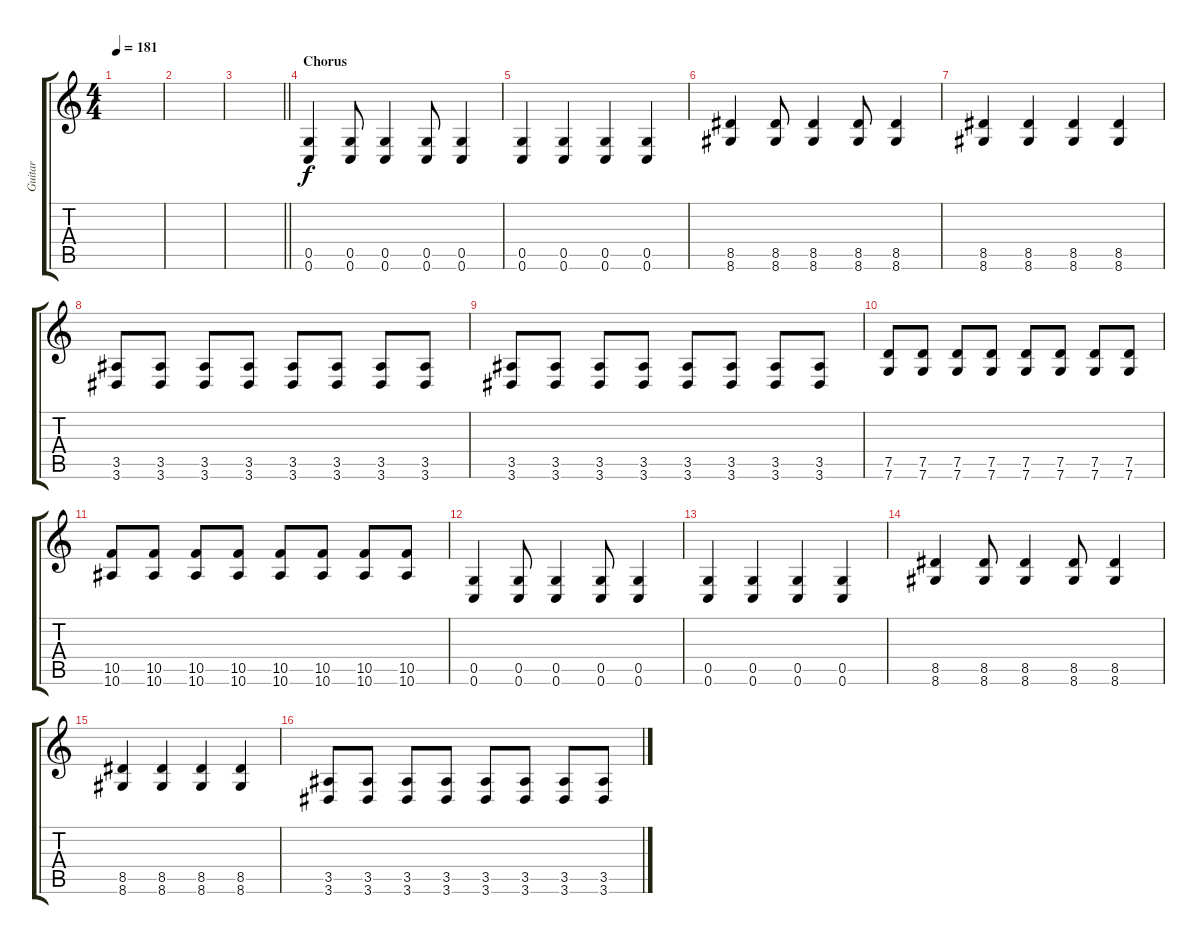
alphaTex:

\track ("Guitar" "Guitar") {instrument distortionguitar}
\staff {score tabs}
\tuning (D4 A3 F3 C3 G2 C2) {hide}
\ts (4 4)
\tempo 181
\clef g2
\ks c
|
|
\barLineRight lightlight
|
\section ("" "Chorus")
(0.5 0.6).4 (0.5 0.6).8 (0.5 0.6).4 (0.5 0.6).8 (0.5 0.6).4 |
(0.5 0.6).4 (0.5 0.6).4 (0.5 0.6).4 (0.5 0.6).4 |
(8.5 8.6).4 (8.5 8.6).8 (8.5 8.6).4 (8.5 8.6).8 (8.5 8.6).4 |
(8.5 8.6).4 (8.5 8.6).4 (8.5 8.6).4 (8.5 8.6).4 |
(3.5 3.6).8 (3.5 3.6).8 (3.5 3.6).8 (3.5 3.6).8 (3.5 3.6).8 (3.5 3.6).8 (3.5 3.6).8 (3.5 3.6).8 |
(3.5 3.6).8 (3.5 3.6).8 (3.5 3.6).8 (3.5 3.6).8 (3.5 3.6).8 (3.5 3.6).8 (3.5 3.6).8 (3.5 3.6).8 |
(7.5 7.6).8 (7.5 7.6).8 (7.5 7.6).8 (7.5 7.6).8 (7.5 7.6).8 (7.5 7.6).8 (7.5 7.6).8 (7.5 7.6).8 |
(10.5 10.6).8 (10.5 10.6).8 (10.5 10.6).8 (10.5 10.6).8 (10.5 10.6).8 (10.5 10.6).8 (10.5 10.6).8 (10.5 10.6).8 |
(0.5 0.6).4 (0.5 0.6).8 (0.5 0.6).4 (0.5 0.6).8 (0.5 0.6).4 |
(0.5 0.6).4 (0.5 0.6).4 (0.5 0.6).4 (0.5 0.6).4 |
(8.5 8.6).4 (8.5 8.6).8 (8.5 8.6).4 (8.5 8.6).8 (8.5 8.6).4 |
(8.5 8.6).4 (8.5 8.6).4 (8.5 8.6).4 (8.5 8.6).4 |
(3.5 3.6).8 (3.5 3.6).8 (3.5 3.6).8 (3.5 3.6).8 (3.5 3.6).8 (3.5 3.6).8 (3.5 3.6).8 (3.5 3.6).8
